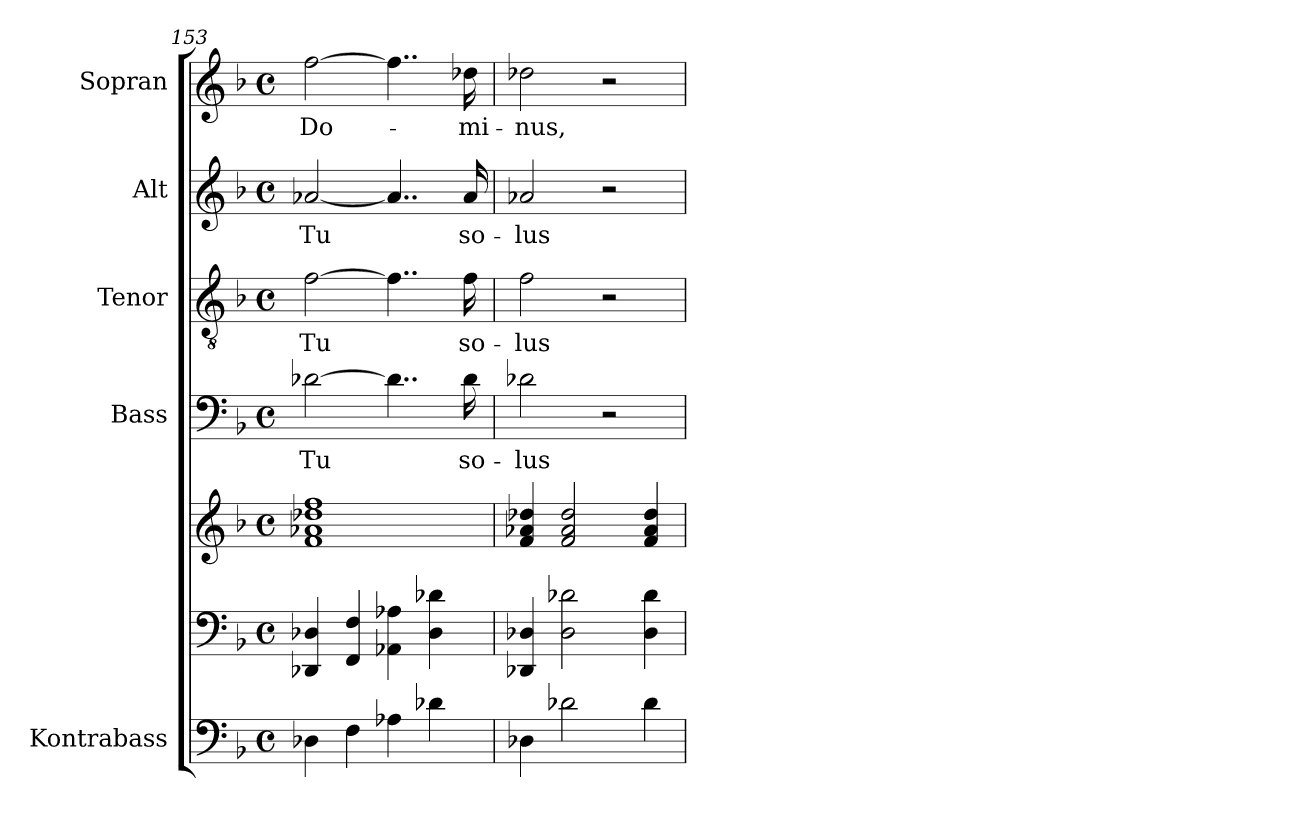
**kern	**kern	**kern	**kern	**text	**kern	**text	**kern	**text	**kern	**text
*part6	*part5	*part5	*part4	*part4	*part3	*part3	*part2	*part2	*part1	*part1
*staff7	*staff6	*staff5	*staff4	*staff4	*staff3	*staff3	*staff2	*staff2	*staff1	*staff1
*I"Kontrabass	*	*	*I"Bass	*	*I"Tenor	*	*I"Alt	*	*I"Sopran	*
*I'Kb.	*	*	*I'B.	*	*I'T.	*	*I'A.	*	*I'S.	*
*clefF4	*clefF4	*clefG2	*clefF4	*	*clefGv2	*	*clefG2	*	*clefG2	*
*ITrd7c12	*	*	*	*	*	*	*	*	*	*
*k[b-]	*k[b-]	*k[b-]	*k[b-]	*	*k[b-]	*	*k[b-]	*	*k[b-]	*
*F:	*F:	*F:	*F:	*	*F:	*	*F:	*	*F:	*
*M4/4	*M4/4	*M4/4	*M4/4	*	*M4/4	*	*M4/4	*	*M4/4	*
*met(c)	*met(c)	*met(c)	*met(c)	*	*met(c)	*	*met(c)	*	*met(c)	*
=153	=153	=153	=153	=153	=153	=153	=153	=153	=153	=153
!	!	!	!	!LO:LY:b	!	!LO:LY:b	!	!LO:LY:b	!	!LO:LY:b
4DD-X\	4DD-X/ 4D-X/	1f 1a-X 1dd-X 1ff	[2d-X\	Tu	[2f\	Tu	[2a-X/	Tu	[2ff\	Do-
4FF\	4FF/ 4F/	.	.	.	.	.	.	.	.	.
4AA-X\	4AA-X\ 4A-X\	.	4..d-\]	.	4..f\]	.	4..a-/]	.	4..ff\]	.
4D-X\	4D-\ 4d-X\	.	.	.	.	.	.	.	.	.
!	!	!	!	!LO:LY:b	!	!LO:LY:b	!	!LO:LY:b	!	!LO:LY:b
.	.	.	16d-\	so-	16f\	so-	16a-/	so-	16dd-X\	-mi-
!!LO:PB:g=z
=154	=154	=154	=154	=154	=154	=154	=154	=154	=154	=154
!	!	!	!	!LO:LY:b	!	!LO:LY:b	!	!LO:LY:b	!	!LO:LY:b
4DD-X\	4DD-X/ 4D-X/	4f/ 4a-X/ 4dd-X/	2d-X\	-lus	2f\	-lus	2a-X/	-lus	2dd-X\	-nus,
2D-X\	2D-\ 2d-X\	2f/ 2a-/ 2dd-/	.	.	.	.	.	.	.	.
.	.	.	2r	.	2r	.	2r	.	2r	.
4D-\	4D-\ 4d-\	4f/ 4a-/ 4dd-/	.	.	.	.	.	.	.	.
=	=	=	=	=	=	=	=	=	=	=
*-	*-	*-	*-	*-	*-	*-	*-	*-	*-	*-
